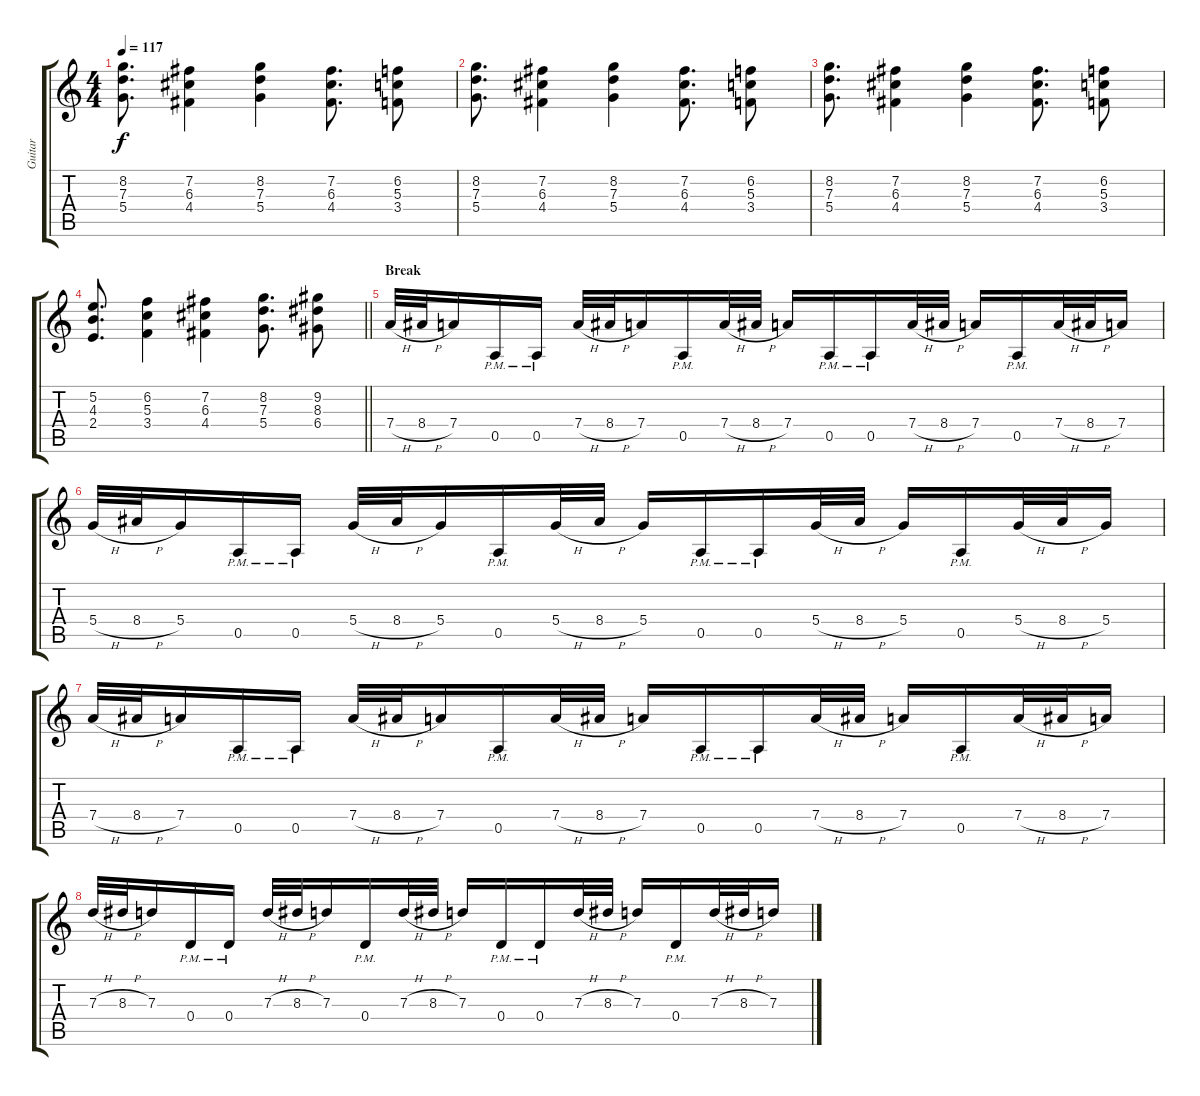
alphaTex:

\track ("Guitar" "Guitar") {instrument distortionguitar}
\staff {score tabs}
\tuning (E4 B3 G3 D3 A2 E2) {hide}
\ts (4 4)
\tempo 117
\clef g2
\ks c
(8.2 7.3 5.4).8{d dy f} (7.2 6.3 4.4).4 (8.2 7.3 5.4).4 (7.2 6.3 4.4).8{d} (6.2 5.3 3.4).8 |
(8.2 7.3 5.4).8{d} (7.2 6.3 4.4).4 (8.2 7.3 5.4).4 (7.2 6.3 4.4).8{d} (6.2 5.3 3.4).8 |
(8.2 7.3 5.4).8{d} (7.2 6.3 4.4).4 (8.2 7.3 5.4).4 (7.2 6.3 4.4).8{d} (6.2 5.3 3.4).8 |
\barLineRight lightlight
(5.2 4.3 2.4).8{d} (6.2 5.3 3.4).4 (7.2 6.3 4.4).4 (8.2 7.3 5.4).8{d} (9.2 8.3 6.4).8 |
\section ("" "Break")
7.4{h}.32 8.4{h}.32 7.4.16 0.5{pm}.16 0.5{pm}.16 7.4{h}.32 8.4{h}.32 7.4.16 0.5{pm}.16 7.4{h}.32 8.4{h}.32 7.4.16 0.5{pm}.16 0.5{pm}.16 7.4{h}.32 8.4{h}.32 7.4.16 0.5{pm}.16 7.4{h}.32 8.4{h}.32 7.4.16 |
5.4{h}.32 8.4{h}.32 5.4.16 0.5{pm}.16 0.5{pm}.16 5.4{h}.32 8.4{h}.32 5.4.16 0.5{pm}.16 5.4{h}.32 8.4{h}.32 5.4.16 0.5{pm}.16 0.5{pm}.16 5.4{h}.32 8.4{h}.32 5.4.16 0.5{pm}.16 5.4{h}.32 8.4{h}.32 5.4.16 |
7.4{h}.32 8.4{h}.32 7.4.16 0.5{pm}.16 0.5{pm}.16 7.4{h}.32 8.4{h}.32 7.4.16 0.5{pm}.16 7.4{h}.32 8.4{h}.32 7.4.16 0.5{pm}.16 0.5{pm}.16 7.4{h}.32 8.4{h}.32 7.4.16 0.5{pm}.16 7.4{h}.32 8.4{h}.32 7.4.16 |
7.3{h}.32 8.3{h}.32 7.3.16 0.4{pm}.16 0.4{pm}.16 7.3{h}.32 8.3{h}.32 7.3.16 0.4{pm}.16 7.3{h}.32 8.3{h}.32 7.3.16 0.4{pm}.16 0.4{pm}.16 7.3{h}.32 8.3{h}.32 7.3.16 0.4{pm}.16 7.3{h}.32 8.3{h}.32 7.3.16
